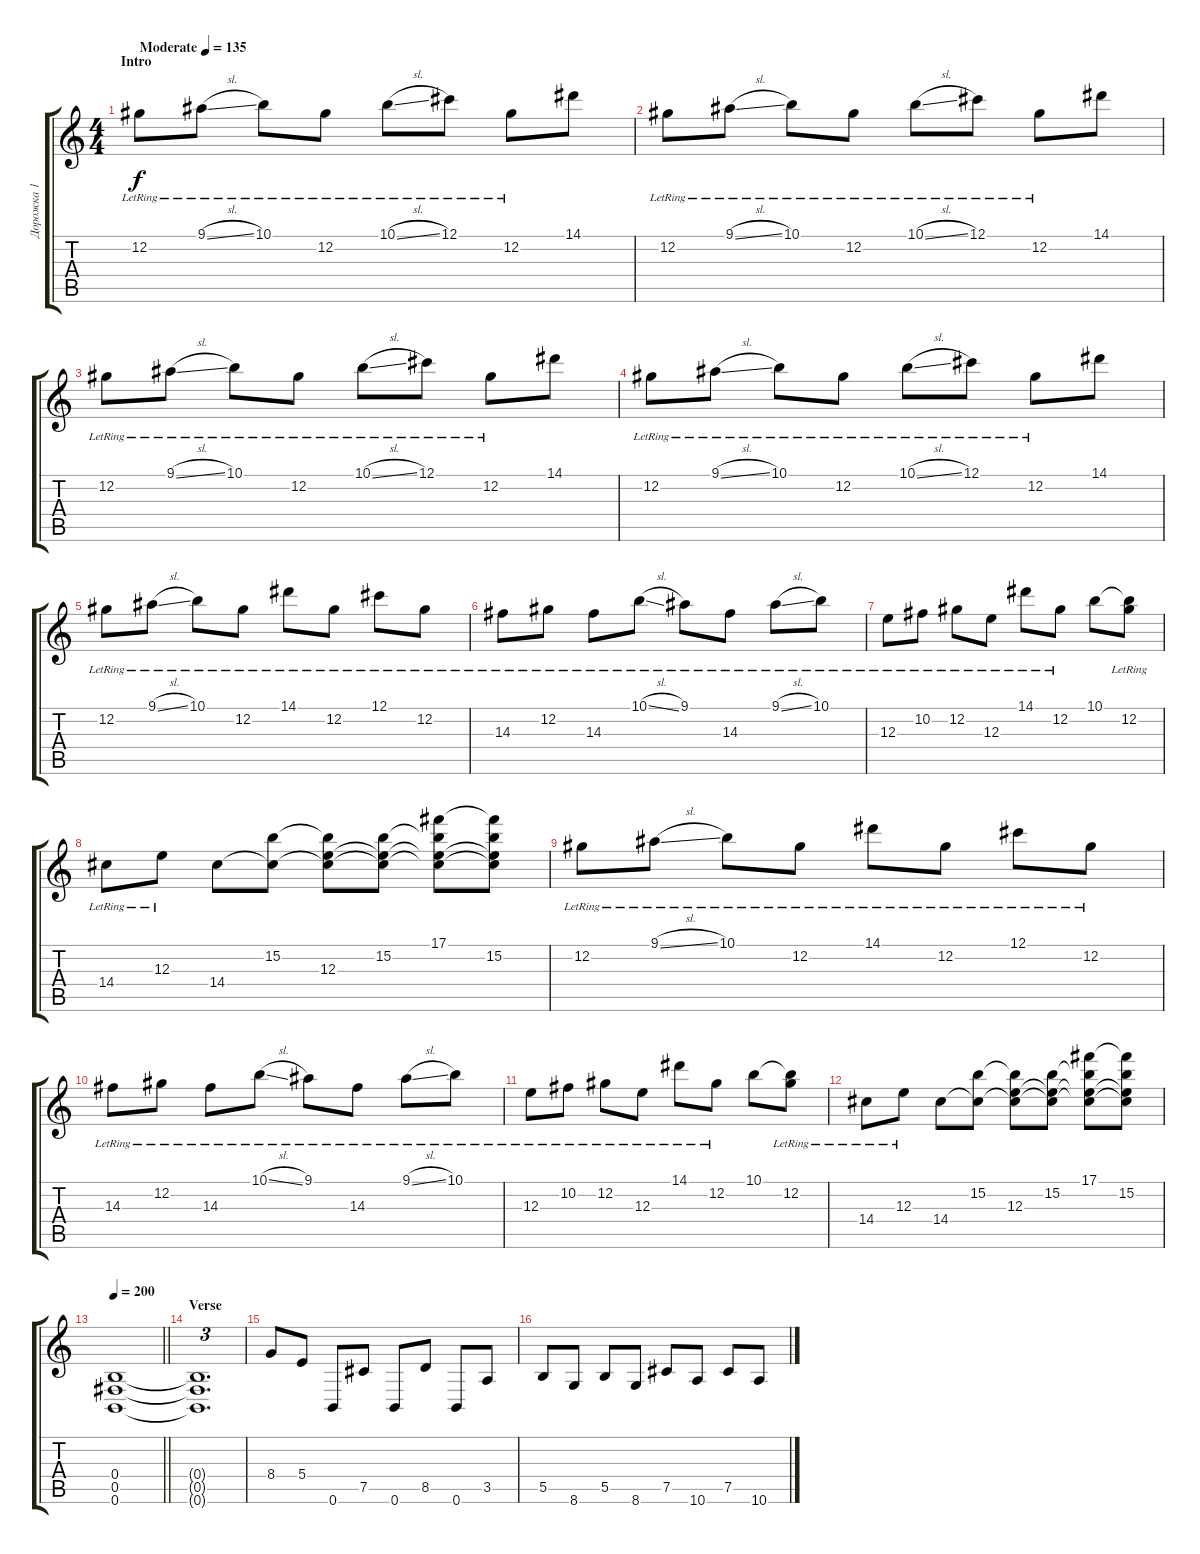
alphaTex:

\track ("Дорожка 1" "Дорожка 1") {instrument distortionguitar}
\staff {score tabs}
\tuning (Db4 Ab3 E3 B2 Gb2 B1) {hide}
\ts (4 4)
\section ("" "Intro")
\tempo (135 "Moderate")
\clef g2
\ks c
12.2{lr}.8{dy f volume 3 instrument distortionguitar} 9.1{sl lr}.8{volume 15} 10.1{lr}.8 12.2{lr}.8 10.1{sl lr}.8 12.1{lr}.8 12.2{lr}.8 14.1.8 |
12.2{lr}.8 9.1{sl lr}.8 10.1{lr}.8 12.2{lr}.8 10.1{sl lr}.8 12.1{lr}.8 12.2{lr}.8 14.1.8 |
12.2{lr}.8 9.1{sl lr}.8 10.1{lr}.8 12.2{lr}.8 10.1{sl lr}.8 12.1{lr}.8 12.2{lr}.8 14.1.8 |
12.2{lr}.8 9.1{sl lr}.8 10.1{lr}.8 12.2{lr}.8 10.1{sl lr}.8 12.1{lr}.8 12.2{lr}.8 14.1.8 |
12.2{lr}.8 9.1{sl lr}.8 10.1{lr}.8 12.2{lr}.8 14.1{lr}.8 12.2{lr}.8 12.1{lr}.8 12.2{lr}.8 |
14.3{lr}.8 12.2{lr}.8 14.3{lr}.8 10.1{sl lr}.8 9.1{lr}.8 14.3{lr}.8 9.1{sl lr}.8 10.1{lr}.8 |
12.3{lr}.8 10.2{lr}.8 12.2{lr}.8 12.3{lr}.8 14.1{lr}.8 12.2{lr}.8 10.1.8 (10.1{t} 12.2{lr}).8 |
14.4{lr}.8 12.3{lr}.8 14.4.8 (15.2 14.4{t}).8 (15.2{t} 12.3 14.4{t}).8 (15.2 12.3{t} 14.4{t}).8 (17.1 15.2{t} 12.3{t} 14.4{t}).8 (17.1{t} 15.2 12.3{t} 14.4{t}).8 |
12.2{lr}.8 9.1{sl lr}.8 10.1{lr}.8 12.2{lr}.8 14.1{lr}.8 12.2{lr}.8 12.1{lr}.8 12.2{lr}.8 |
14.3{lr}.8 12.2{lr}.8 14.3{lr}.8 10.1{sl lr}.8 9.1{lr}.8 14.3{lr}.8 9.1{sl lr}.8 10.1{lr}.8 |
12.3{lr}.8 10.2{lr}.8 12.2{lr}.8 12.3{lr}.8 14.1{lr}.8 12.2{lr}.8 10.1.8 (10.1{t} 12.2{lr}).8 |
14.4{lr}.8 12.3{lr}.8 14.4.8 (15.2 14.4{t}).8 (15.2{t} 12.3 14.4{t}).8 (15.2 12.3{t} 14.4{t}).8 (17.1 15.2{t} 12.3{t} 14.4{t}).8 (17.1{t} 15.2 12.3{t} 14.4{t}).8 |
\tempo 200
\barLineRight lightlight
(0.4 0.5 0.6).1 |
\section ("" "Verse")
(0.4{t} 0.5{t} 0.6{t}).1{d tu (3 2)} |
8.4.8 5.4.8 0.6.8 7.5.8 0.6.8 8.5.8 0.6.8 3.5.8 |
5.5.8 8.6.8 5.5.8 8.6.8 7.5.8 10.6.8 7.5.8 10.6.8
